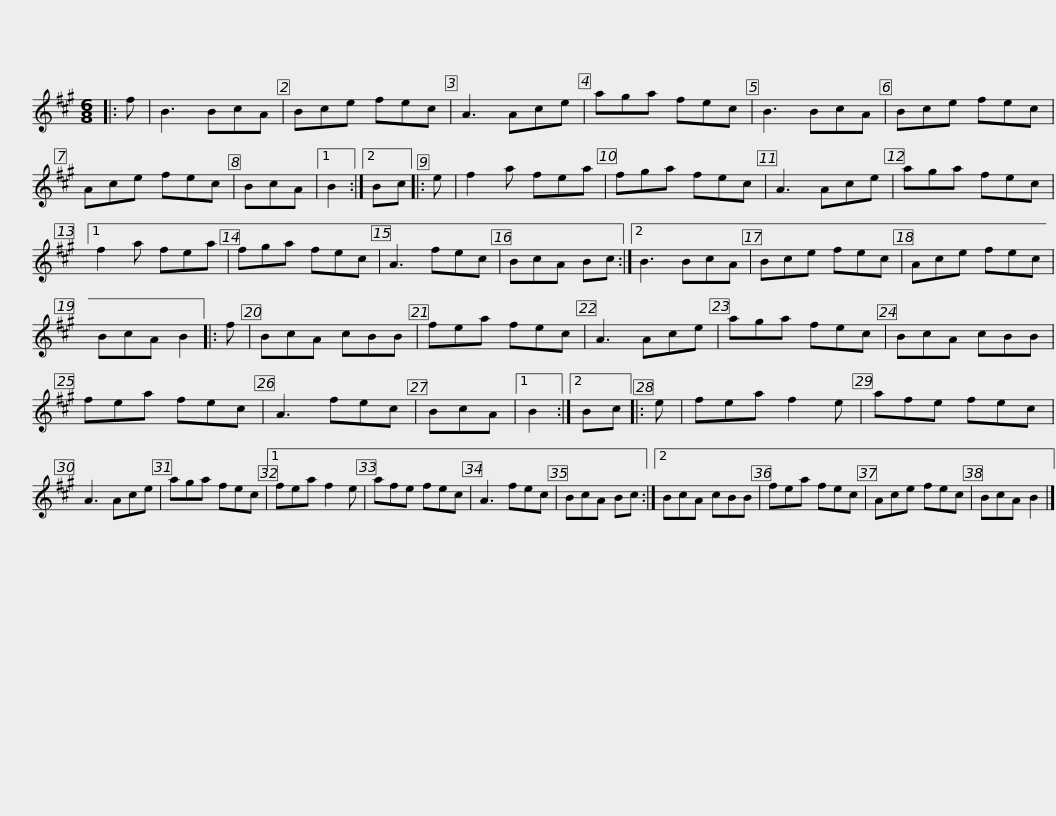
X:1
L:1/8
M:6/8
I:linebreak $
K:A
V:1 treble
V:1
|: f | B3 BcA | Bce fec | A3 Ace | aga fec | %5
 B3 BcA | Bce fec | Ace fec | BcA |1$ B2 :|2 %10
 Bc |: e | f2 a fea | fga fec | A3 Ace | %15
 aga fec |1 f2 a fea | fga fec | A3 fec |$ BcA Bc :|2 %20
 B3 BcA | Bce fec | Ace fec | BcA B2 |: f | %25
 BcA cBB | fea fec | A3 Ace |$ aga fec | BcA cBB | %30
 fea fec | A3 fec | BcA |1 B2 :|2 Bc |: %35
 e | fea f2 e | afe fec |$ A3 Ace | aga fec |1 %40
 fea f2 e | afe fec | A3 fec | BcA Bc :|2 BcA cBB | %45
 fea fec |$ Ace fec | BcA B2 |] %48
